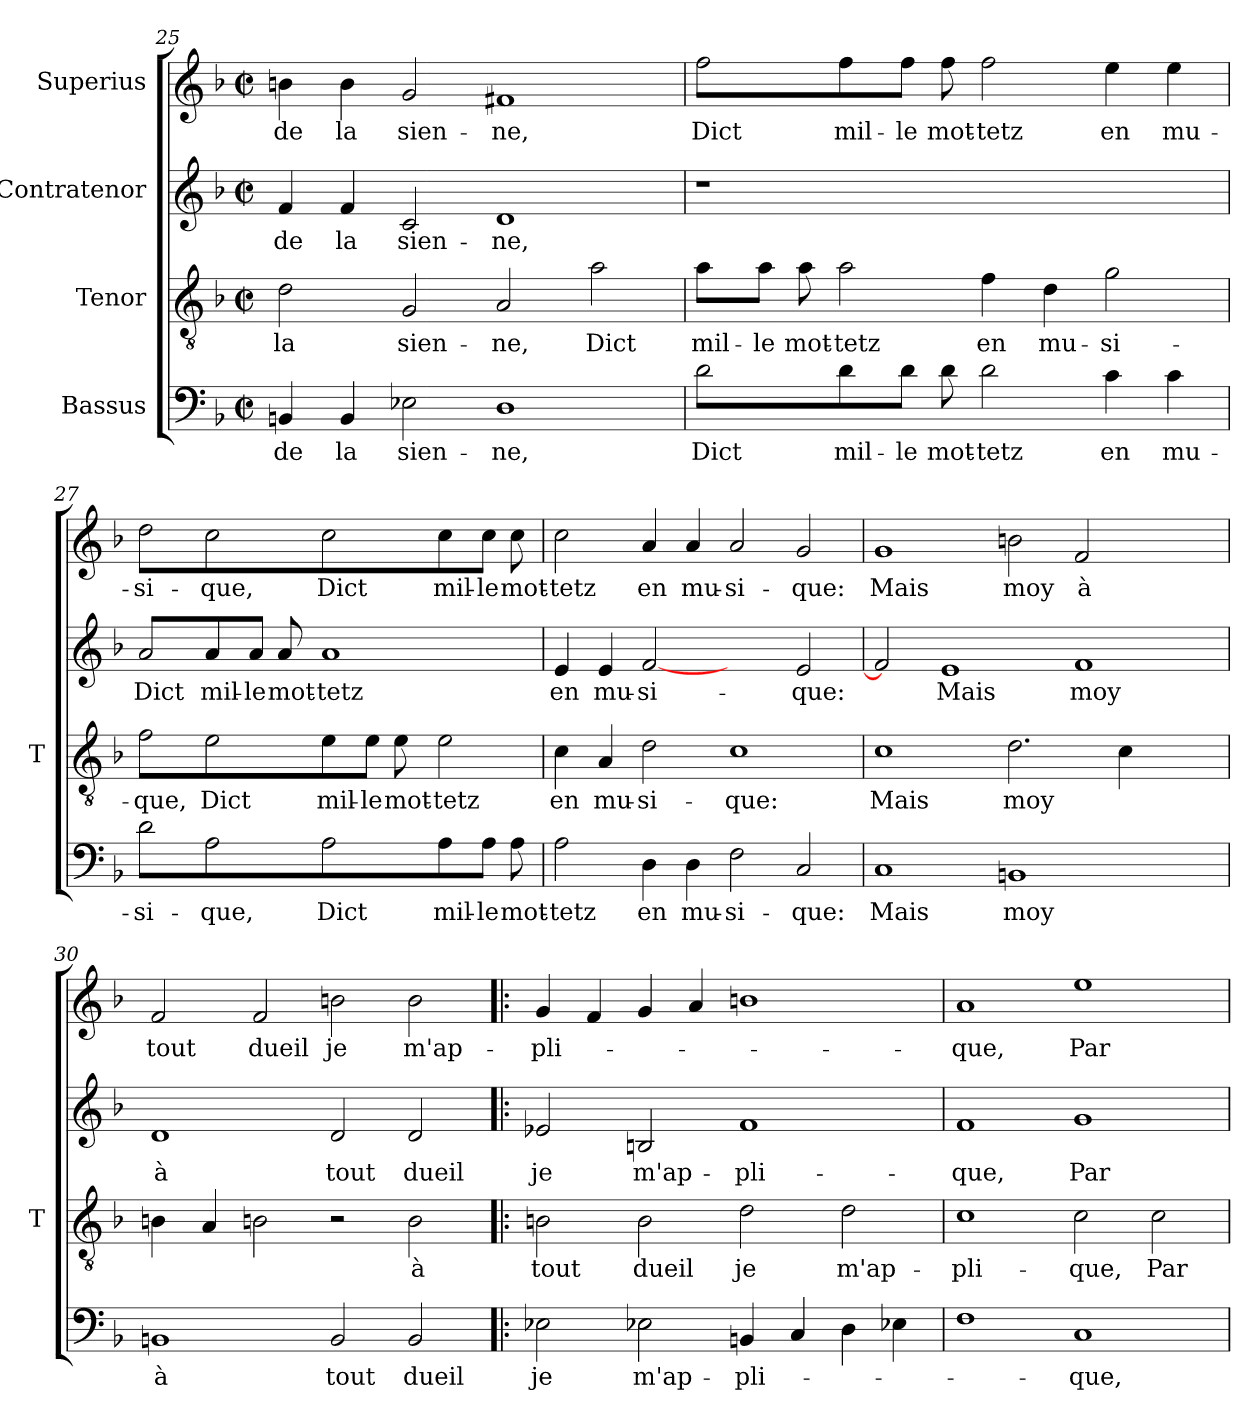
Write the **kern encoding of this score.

**kern	**text	**kern	**text	**kern	**text	**kern	**text
*part4	*part4	*part3	*part3	*part2	*part2	*part1	*part1
*staff4	*staff4	*staff3	*staff3	*staff2	*staff2	*staff1	*staff1
*I"Bassus	*	*I"Tenor	*	*I"Contratenor	*	*I"Superius	*
*	*	*I'T	*	*	*	*	*
*clefF4	*	*clefGv2	*	*clefG2	*	*clefG2	*
*k[b-]	*	*k[b-]	*	*k[b-]	*	*k[b-]	*
*F:	*	*F:	*	*F:	*	*F:	*
*M2/2	*	*M2/2	*	*M2/2	*	*M2/2	*
*met(c|)	*	*met(c|)	*	*met(c|)	*	*met(c|)	*
=25	=25	=25	=25	=25	=25	=25	=25
4BB	-de	2d	-la	4f	-de	4b	-de
4BB	-la	.	.	4f	-la	4b	-la
2E-X	sien-	2G	sien-	2c	sien-	2g	sien-
1D	-ne,	2A	-ne,	1d	-ne,	1f#X	-ne,
.	.	2a	-Dict	.	.	.	.
=26	=26	=26	=26	=26	=26	=26	=26
2d	-Dict	4a	mil-	1r	.	2ff	-Dict
.	.	8aJ	-le	.	.	.	.
.	.	8a	mot-	.	.	.	.
4d	mil-	2a	-tetz	.	.	4ff	mil-
8dJ	-le	.	.	.	.	8ffJ	-le
8d	mot-	.	.	.	.	8ff	mot-
2d	-tetz	4f	-en	1ryy	.	2ff	-tetz
.	.	4d	mu-	.	.	.	.
4c	-en	2g	si-	.	.	4ee	-en
4c	mu-	.	.	.	.	4ee	mu-
=27	=27	=27	=27	=27	=27	=27	=27
2d	si-	2f	-que,	2a	-Dict	2dd	si-
2A	-que,	2e	-Dict	4a	mil-	2cc	-que,
.	.	.	.	8aJ	-le	.	.
.	.	.	.	8a	mot-	.	.
2A	-Dict	4e	mil-	1a	-tetz	2cc	-Dict
.	.	8eJ	-le	.	.	.	.
.	.	8e	mot-	.	.	.	.
4A	mil-	2e	-tetz	.	.	4cc	mil-
8AJ	-le	.	.	.	.	8ccJ	-le
8A	mot-	.	.	.	.	8cc	mot-
=28	=28	=28	=28	=28	=28	=28	=28
2A	-tetz	4c	-en	4e	-en	2cc	-tetz
.	.	4A	mu-	4e	mu-	.	.
4D	-en	2d	si-	[2f	si-	4a	-en
4D	mu-	.	.	.	.	4a	mu-
2F	si-	1c	-que:	2ryy	.	2a	si-
2C	-que:	.	.	2e	-que:	2g	-que:
=29	=29	=29	=29	=29	=29	=29	=29
1C	-Mais	1c	-Mais	2f]	.	1g	-Mais
.	.	.	.	1e	-Mais	.	.
1BB	-moy	2.d	-moy	.	.	2b	-moy
.	.	.	.	1f	-moy	2f	-à
.	.	4c	.	.	.	.	.
2ryy	.	2ryy	.	.	.	2ryy	.
!!LO:PB:g=z
=30	=30	=30	=30	=30	=30	=30	=30
1BB	-à	4Bn	.	1d	-à	2f	-tout
.	.	4A	.	.	.	.	.
.	.	2Bn	.	.	.	2f	-dueil
2BB	-tout	2r	.	2d	-tout	2b	-je
2BB	-dueil	2B	-à	2d	-dueil	2b	m'ap-
=31!|:	=31!|:	=31!|:	=31!|:	=31!|:	=31!|:	=31!|:	=31!|:
2E-X	-je	2Bn	-tout	2e-X	-je	4g	pli-
.	.	.	.	.	.	4f	.
2E-X	m'ap-	2B	-dueil	2B	m'ap-	4g	.
.	.	.	.	.	.	4a	.
4BB	pli-	2d	-je	1f	pli-	1b	.
4C	.	.	.	.	.	.	.
4D	.	2d	m'ap-	.	.	.	.
4E-X	.	.	.	.	.	.	.
=32	=32	=32	=32	=32	=32	=32	=32
1F	.	1c	pli-	1f	-que,	1a	-que,
1C	-que,	2c	-que,	1g	-Par	1ee	-Par
.	.	2c	-Par	.	.	.	.
=	=	=	=	=	=	=	=
*-	*-	*-	*-	*-	*-	*-	*-
